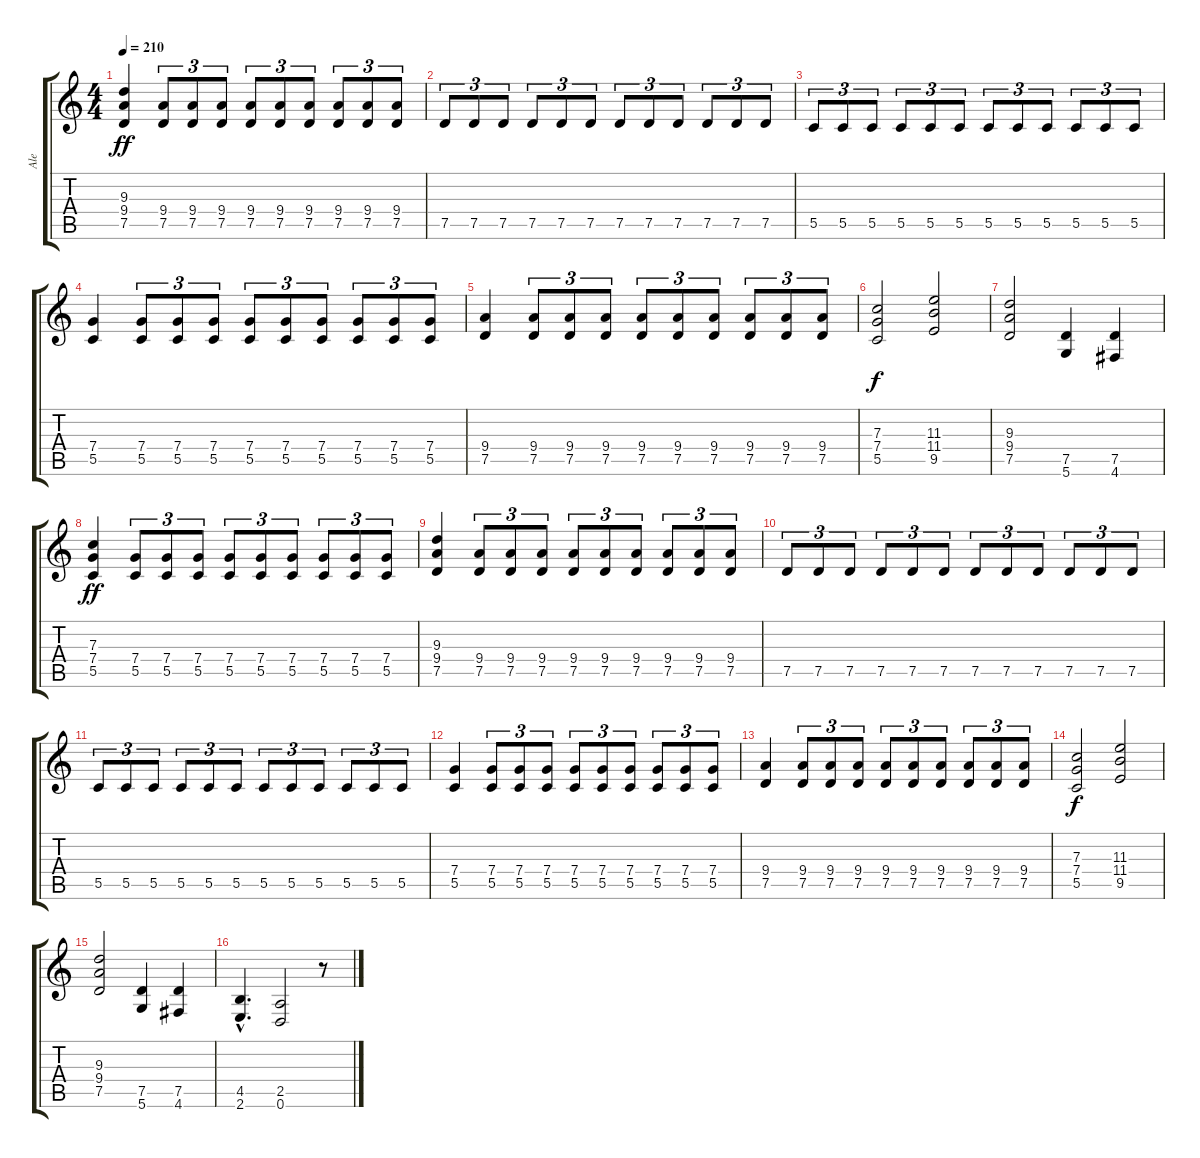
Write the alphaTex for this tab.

\track ("Ale" "Ale") {instrument distortionguitar}
\staff {score tabs}
\tuning (D4 A3 F3 C3 G2 D2) {hide}
\ts (4 4)
\tempo 210
\clef g2
\ks c
(9.3 9.4 7.5).4{dy ff} (9.4 7.5).8{tu (3 2)} (9.4 7.5).8{tu (3 2)} (9.4 7.5).8{tu (3 2)} (9.4 7.5).8{tu (3 2)} (9.4 7.5).8{tu (3 2)} (9.4 7.5).8{tu (3 2)} (9.4 7.5).8{tu (3 2)} (9.4 7.5).8{tu (3 2)} (9.4 7.5).8{tu (3 2)} |
7.5.8{tu (3 2)} 7.5.8{tu (3 2)} 7.5.8{tu (3 2)} 7.5.8{tu (3 2)} 7.5.8{tu (3 2)} 7.5.8{tu (3 2)} 7.5.8{tu (3 2)} 7.5.8{tu (3 2)} 7.5.8{tu (3 2)} 7.5.8{tu (3 2)} 7.5.8{tu (3 2)} 7.5.8{tu (3 2)} |
5.5.8{tu (3 2)} 5.5.8{tu (3 2)} 5.5.8{tu (3 2)} 5.5.8{tu (3 2)} 5.5.8{tu (3 2)} 5.5.8{tu (3 2)} 5.5.8{tu (3 2)} 5.5.8{tu (3 2)} 5.5.8{tu (3 2)} 5.5.8{tu (3 2)} 5.5.8{tu (3 2)} 5.5.8{tu (3 2)} |
(7.4 5.5).4 (7.4 5.5).8{tu (3 2)} (7.4 5.5).8{tu (3 2)} (7.4 5.5).8{tu (3 2)} (7.4 5.5).8{tu (3 2)} (7.4 5.5).8{tu (3 2)} (7.4 5.5).8{tu (3 2)} (7.4 5.5).8{tu (3 2)} (7.4 5.5).8{tu (3 2)} (7.4 5.5).8{tu (3 2)} |
(9.4 7.5).4 (9.4 7.5).8{tu (3 2)} (9.4 7.5).8{tu (3 2)} (9.4 7.5).8{tu (3 2)} (9.4 7.5).8{tu (3 2)} (9.4 7.5).8{tu (3 2)} (9.4 7.5).8{tu (3 2)} (9.4 7.5).8{tu (3 2)} (9.4 7.5).8{tu (3 2)} (9.4 7.5).8{tu (3 2)} |
(7.3 7.4 5.5).2{dy f} (11.3 11.4 9.5).2 |
(9.3 9.4 7.5).2 (7.5 5.6).4 (7.5 4.6).4 |
(7.3 7.4 5.5).4{dy ff} (7.4 5.5).8{tu (3 2)} (7.4 5.5).8{tu (3 2)} (7.4 5.5).8{tu (3 2)} (7.4 5.5).8{tu (3 2)} (7.4 5.5).8{tu (3 2)} (7.4 5.5).8{tu (3 2)} (7.4 5.5).8{tu (3 2)} (7.4 5.5).8{tu (3 2)} (7.4 5.5).8{tu (3 2)} |
(9.3 9.4 7.5).4 (9.4 7.5).8{tu (3 2)} (9.4 7.5).8{tu (3 2)} (9.4 7.5).8{tu (3 2)} (9.4 7.5).8{tu (3 2)} (9.4 7.5).8{tu (3 2)} (9.4 7.5).8{tu (3 2)} (9.4 7.5).8{tu (3 2)} (9.4 7.5).8{tu (3 2)} (9.4 7.5).8{tu (3 2)} |
7.5.8{tu (3 2)} 7.5.8{tu (3 2)} 7.5.8{tu (3 2)} 7.5.8{tu (3 2)} 7.5.8{tu (3 2)} 7.5.8{tu (3 2)} 7.5.8{tu (3 2)} 7.5.8{tu (3 2)} 7.5.8{tu (3 2)} 7.5.8{tu (3 2)} 7.5.8{tu (3 2)} 7.5.8{tu (3 2)} |
5.5.8{tu (3 2)} 5.5.8{tu (3 2)} 5.5.8{tu (3 2)} 5.5.8{tu (3 2)} 5.5.8{tu (3 2)} 5.5.8{tu (3 2)} 5.5.8{tu (3 2)} 5.5.8{tu (3 2)} 5.5.8{tu (3 2)} 5.5.8{tu (3 2)} 5.5.8{tu (3 2)} 5.5.8{tu (3 2)} |
(7.4 5.5).4 (7.4 5.5).8{tu (3 2)} (7.4 5.5).8{tu (3 2)} (7.4 5.5).8{tu (3 2)} (7.4 5.5).8{tu (3 2)} (7.4 5.5).8{tu (3 2)} (7.4 5.5).8{tu (3 2)} (7.4 5.5).8{tu (3 2)} (7.4 5.5).8{tu (3 2)} (7.4 5.5).8{tu (3 2)} |
(9.4 7.5).4 (9.4 7.5).8{tu (3 2)} (9.4 7.5).8{tu (3 2)} (9.4 7.5).8{tu (3 2)} (9.4 7.5).8{tu (3 2)} (9.4 7.5).8{tu (3 2)} (9.4 7.5).8{tu (3 2)} (9.4 7.5).8{tu (3 2)} (9.4 7.5).8{tu (3 2)} (9.4 7.5).8{tu (3 2)} |
(7.3 7.4 5.5).2{dy f} (11.3 11.4 9.5).2 |
(9.3 9.4 7.5).2 (7.5 5.6).4 (7.5 4.6).4 |
(4.5{hac} 2.6{hac}).4{d} (2.5 0.6).2 r.8
